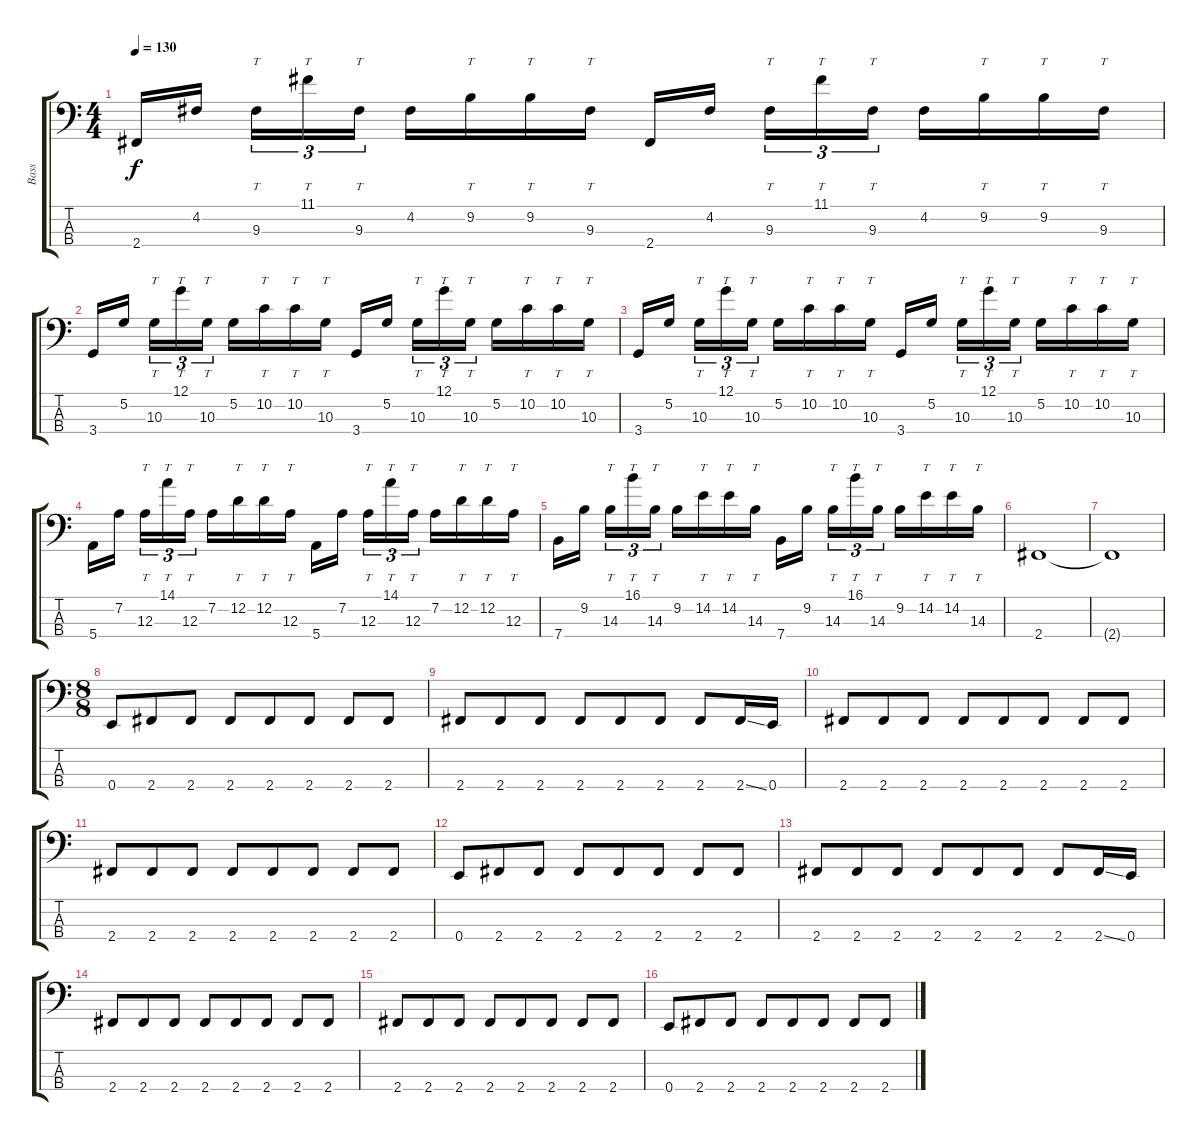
\track ("Bass" "Bass") {instrument electricbassfinger}
\staff {score tabs}
\tuning (G2 D2 A1 E1) {hide}
\ts (4 4)
\tempo 130
\clef f4
\ks c
2.4.16{dy f} 4.2.16 9.3.16{tt tu (3 2)} 11.1.16{tt tu (3 2)} 9.3.16{tt tu (3 2)} 4.2.16 9.2.16{tt} 9.2.16{tt} 9.3.16{tt} 2.4.16 4.2.16 9.3.16{tt tu (3 2)} 11.1.16{tt tu (3 2)} 9.3.16{tt tu (3 2)} 4.2.16 9.2.16{tt} 9.2.16{tt} 9.3.16{tt} |
3.4.16 5.2.16 10.3.16{tt tu (3 2)} 12.1.16{tt tu (3 2)} 10.3.16{tt tu (3 2)} 5.2.16 10.2.16{tt} 10.2.16{tt} 10.3.16{tt} 3.4.16 5.2.16 10.3.16{tt tu (3 2)} 12.1.16{tt tu (3 2)} 10.3.16{tt tu (3 2)} 5.2.16 10.2.16{tt} 10.2.16{tt} 10.3.16{tt} |
3.4.16 5.2.16 10.3.16{tt tu (3 2)} 12.1.16{tt tu (3 2)} 10.3.16{tt tu (3 2)} 5.2.16 10.2.16{tt} 10.2.16{tt} 10.3.16{tt} 3.4.16 5.2.16 10.3.16{tt tu (3 2)} 12.1.16{tt tu (3 2)} 10.3.16{tt tu (3 2)} 5.2.16 10.2.16{tt} 10.2.16{tt} 10.3.16{tt} |
5.4.16 7.2.16 12.3.16{tt tu (3 2)} 14.1.16{tt tu (3 2)} 12.3.16{tt tu (3 2)} 7.2.16 12.2.16{tt} 12.2.16{tt} 12.3.16{tt} 5.4.16 7.2.16 12.3.16{tt tu (3 2)} 14.1.16{tt tu (3 2)} 12.3.16{tt tu (3 2)} 7.2.16 12.2.16{tt} 12.2.16{tt} 12.3.16{tt} |
7.4.16 9.2.16 14.3.16{tt tu (3 2)} 16.1.16{tt tu (3 2)} 14.3.16{tt tu (3 2)} 9.2.16 14.2.16{tt} 14.2.16{tt} 14.3.16{tt} 7.4.16 9.2.16 14.3.16{tt tu (3 2)} 16.1.16{tt tu (3 2)} 14.3.16{tt tu (3 2)} 9.2.16 14.2.16{tt} 14.2.16{tt} 14.3.16{tt} |
2.4.1 |
2.4{t}.1 |
\ts (8 8)
0.4.8 2.4.8 2.4.8 2.4.8 2.4.8 2.4.8 2.4.8 2.4.8 |
2.4.8 2.4.8 2.4.8 2.4.8 2.4.8 2.4.8 2.4.8 2.4{ss}.16 0.4.16 |
2.4.8 2.4.8 2.4.8 2.4.8 2.4.8 2.4.8 2.4.8 2.4.8 |
2.4.8 2.4.8 2.4.8 2.4.8 2.4.8 2.4.8 2.4.8 2.4.8 |
0.4.8 2.4.8 2.4.8 2.4.8 2.4.8 2.4.8 2.4.8 2.4.8 |
2.4.8 2.4.8 2.4.8 2.4.8 2.4.8 2.4.8 2.4.8 2.4{ss}.16 0.4.16 |
2.4.8 2.4.8 2.4.8 2.4.8 2.4.8 2.4.8 2.4.8 2.4.8 |
2.4.8 2.4.8 2.4.8 2.4.8 2.4.8 2.4.8 2.4.8 2.4.8 |
0.4.8 2.4.8 2.4.8 2.4.8 2.4.8 2.4.8 2.4.8 2.4.8
